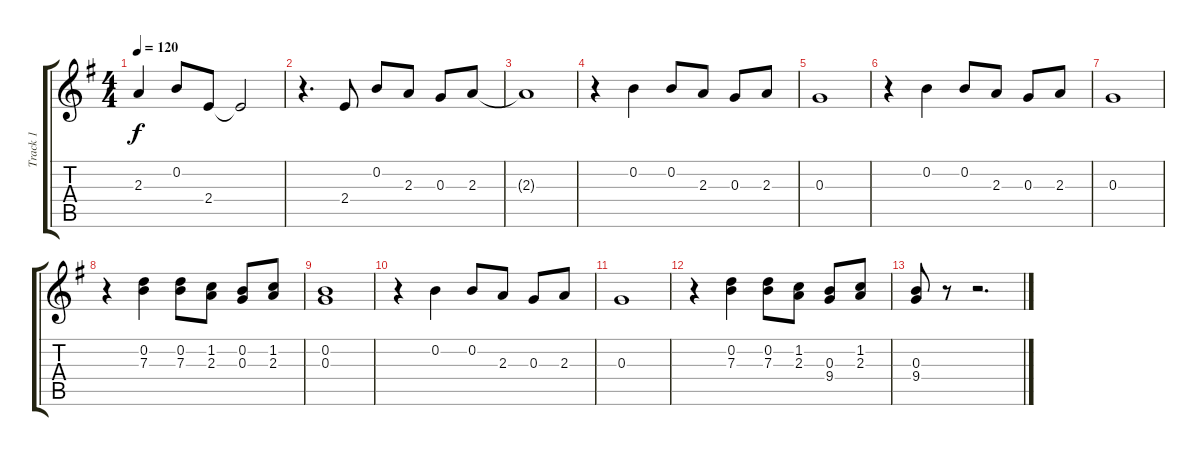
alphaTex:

\track ("Track 1" "Track 1") {instrument acousticguitarsteel}
\staff {score tabs}
\tuning (E4 B3 G3 D3 A2 E2) {hide}
\ts (4 4)
\tempo 120
\clef g2
\ks g
2.3{t}.4{dy f} 0.2.8 2.4.8 2.4{t}.2 |
r.4{d} 2.4.8 0.2.8 2.3.8 0.3.8 2.3.8 |
2.3{t}.1 |
r.4 0.2.4 0.2.8 2.3.8 0.3.8 2.3.8 |
0.3.1 |
r.4 0.2.4 0.2.8 2.3.8 0.3.8 2.3.8 |
0.3.1 |
r.4 (0.2 7.3).4 (0.2 7.3).8 (1.2 2.3).8 (0.2 0.3).8 (1.2 2.3).8 |
(0.2 0.3).1 |
r.4 0.2.4 0.2.8 2.3.8 0.3.8 2.3.8 |
0.3.1 |
r.4 (0.2 7.3).4 (0.2 7.3).8 (1.2 2.3).8 (0.3 9.4).8 (1.2 2.3).8 |
(0.3 9.4).8 r.8 r.2{d}
